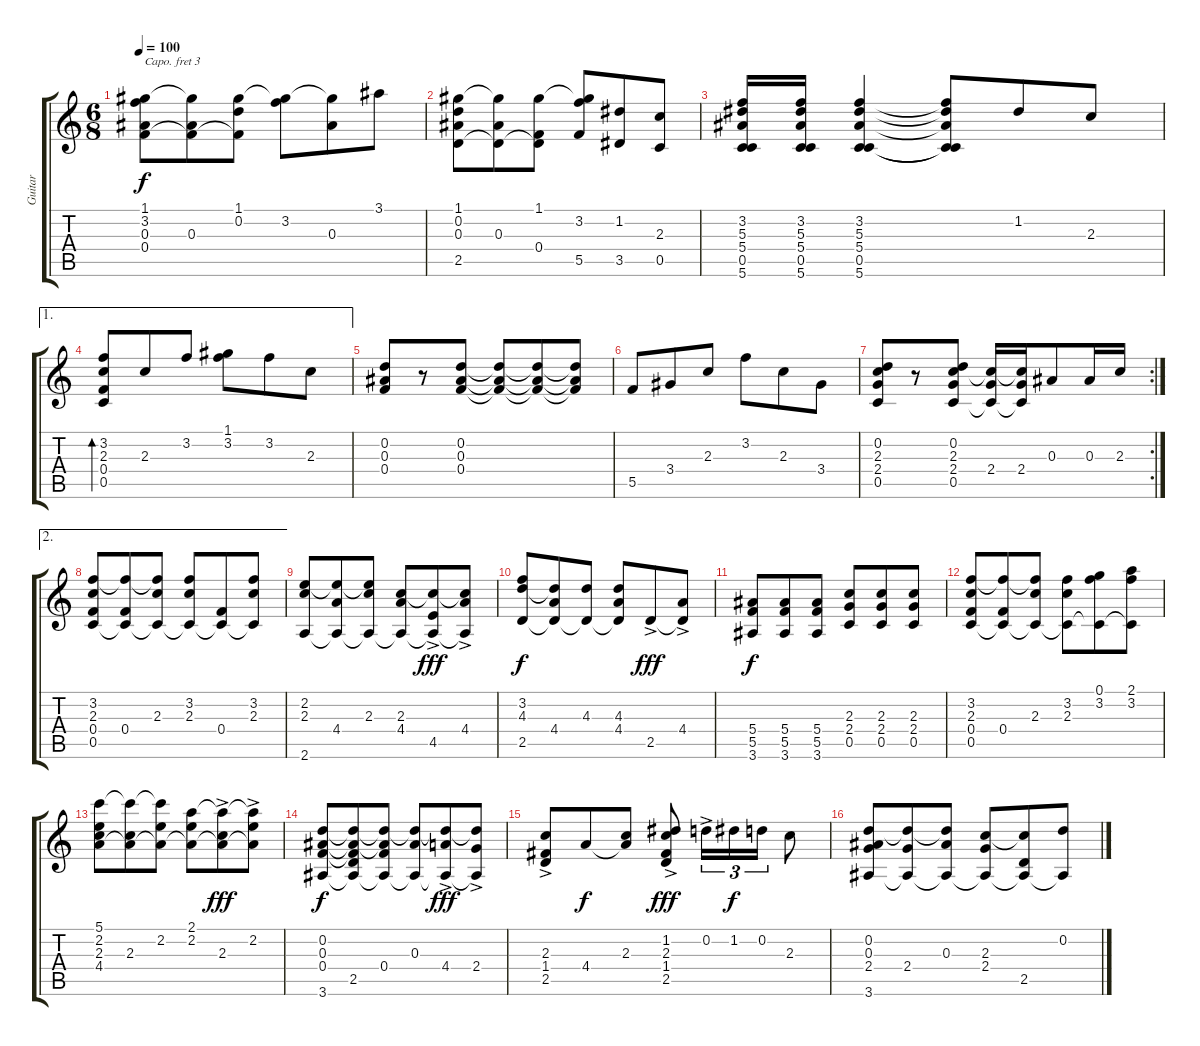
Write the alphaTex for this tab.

\track ("Guitar" "Guitar") {instrument acousticguitarsteel}
\staff {score tabs}
\capo 3
\tuning (E4 B3 G3 D3 A2 E2) {hide}
\ts (6 8)
\tempo 100
\clef g2
\ks c
(1.1 3.2 0.3 0.4).8{dy f} (1.1{t} 0.3 0.4{t}).8 (1.1 0.2 0.4{t}).8 (1.1{t} 3.2).8 (1.1{t} 0.3).8 3.1.8 |
(1.1 0.2 0.3 2.5).8 (1.1{t} 0.3 2.5{t}).8 (1.1 0.4 2.5{t}).8 (1.1{t} 3.2 5.5).8 (1.2 3.5).8 (2.3 0.5).8 |
(3.2 5.3 5.4 0.5 5.6).16 (3.2 5.3 5.4 0.5 5.6).16 (3.2 5.3 5.4 0.5 5.6).4 (3.2{t} 5.3{t} 5.4{t} 0.5{t} 5.6{t}).8 1.2.8 2.3.8 |
\ae 1
(3.2 2.3 0.4 0.5).8{bd 120} 2.3.8 3.2.8 (1.1 3.2).8 3.2.8 2.3.8 |
(0.2 0.3 0.4).8 r.8 (0.2 0.3 0.4).8 (0.2{t} 0.3{t} 0.4{t}).8 (0.2{t} 0.3{t} 0.4{t}).8 (0.2{t} 0.3{t} 0.4{t}).8 |
5.5.8 3.4.8 2.3.8 3.2.8 2.3.8 3.4.8 |
\rc 2
(0.2 2.3 2.4 0.5).8 r.8 (0.2 2.3 2.4 0.5).8 (2.3{t} 2.4 0.5{t}).16 (2.3{t} 2.4 0.5{t}).16 0.3.8 0.3.16 2.3.16 |
\ae 2
(3.2 2.3 0.4 0.5).8 (3.2{t} 0.4 0.5{t}).8 (3.2{t} 2.3 0.5{t}).8 (3.2 2.3 0.5{t}).8 (0.4 0.5{t}).8 (3.2 2.3 0.5{t}).8 |
(2.2 2.3 2.6).8 (2.2{t} 4.4 2.6{t}).8 (2.2{t} 2.3 2.6{t}).8 (2.3 4.4 2.6{t}).8 (2.3{t} 4.5{ac} 2.6{t}).8{dy fff} (2.3{t} 4.4{ac} 2.6{t}).8 |
(3.2 4.3 2.5).8{dy f} (4.3{t} 4.4 2.5{t}).8 (4.3 2.5{t}).8 (4.3 4.4 2.5{t}).8 2.5{ac}.8{dy fff} (4.4{ac} 2.5{t}).8 |
(5.4 5.5 3.6).8{dy f} (5.4 5.5 3.6).8 (5.4 5.5 3.6).8 (2.3 2.4 0.5).8 (2.3 2.4 0.5).8 (2.3 2.4 0.5).8 |
(3.2 2.3 0.4 0.5).8 (3.2{t} 0.4 0.5{t}).8 (3.2{t} 2.3 0.5{t}).8 (3.2 2.3 0.5{t}).8 (0.1 3.2 0.5{t}).8 (2.1 3.2 0.5{t}).8 |
(5.1 2.2 2.3 4.4).8 (5.1{t} 2.3 4.4{t}).8 (5.1{t} 2.2 4.4{t}).8 (2.1 2.2 4.4{t}).8 (2.1{t} 2.3{ac} 4.4{t}).8{dy fff} (2.1{t} 2.2{ac} 4.4{t}).8 |
(0.2 0.3 0.4 3.6).8{dy f} (0.2{t} 0.3{t} 0.4{t} 2.5 3.6{t}).8 (0.2{t} 0.3{t} 0.4 3.6{t}).8 (0.2{t} 0.3 3.6{t}).8 (0.2{t} 4.4{ac} 3.6{t}).8{dy fff} (0.2{t} 2.4{ac} 3.6{t}).8 |
(2.3 1.4{ac} 2.5).8 4.4.8{dy f} (2.3 4.4{t}).8 (1.2{ac} 2.3 1.4 2.5).8{dy fff} 0.2{ac}.16{tu (3 2)} 1.2.16{tu (3 2) dy f} 0.2.16{tu (3 2)} 2.3.8 |
(0.2 0.3 2.4 3.6).8 (0.2{t} 2.4 3.6{t}).8 (0.2{t} 0.3 3.6{t}).8 (2.3 2.4 3.6{t}).8 (2.3{t} 2.5 3.6{t}).8 (0.2 3.6{t}).8
